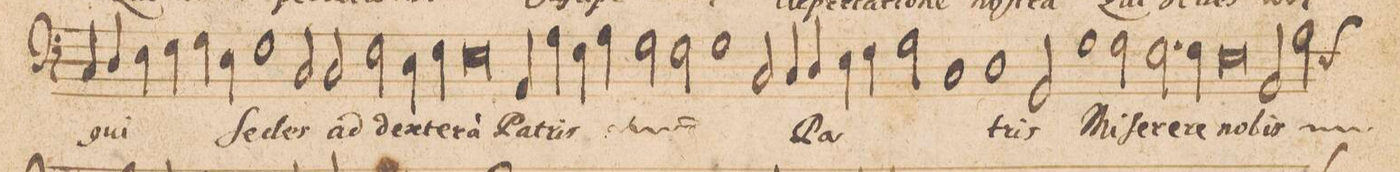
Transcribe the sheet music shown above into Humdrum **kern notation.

**kern	**text
*I"[BASSVS.]	*
*clefF4	*
*k[]	*
*met(c|)	*
*M2/1	*
4C/	qui
4D/	.
4E\	.
4F\	.
4G\	.
4E\	.
=103-	=103-
1F	ſe-
2C/	-des
2C/	ad
=104-	=104-
2F\	dex-
4D\	-te-
4F\	.
0E	-ra(m)
=105-	=105-
4AA/	Pa-
4A\	-tris
*	*ij
4F\	ad
4A\	dex-
=106-	=106-
2G\	-te-
2F\	-ra(m)
1G	Pa-
=107-	=107-
2C/	-tris
*	*Xij
4C/	Pa-
4D/	.
4E\	.
4F\	.
2G\	.
=108-	=108-
1C	.
1D	.
=109-	=109-
2GG/	-tris
1G\	mi-
2G\	-ſe-
=110-	=110-
2.F\	-re-
4F\	-re
0E	no-
=111-	=111-
2AA/	-bis
*	*ij
*custos:E	*
2A\	mi-
=112-	=112-
*-	*-
